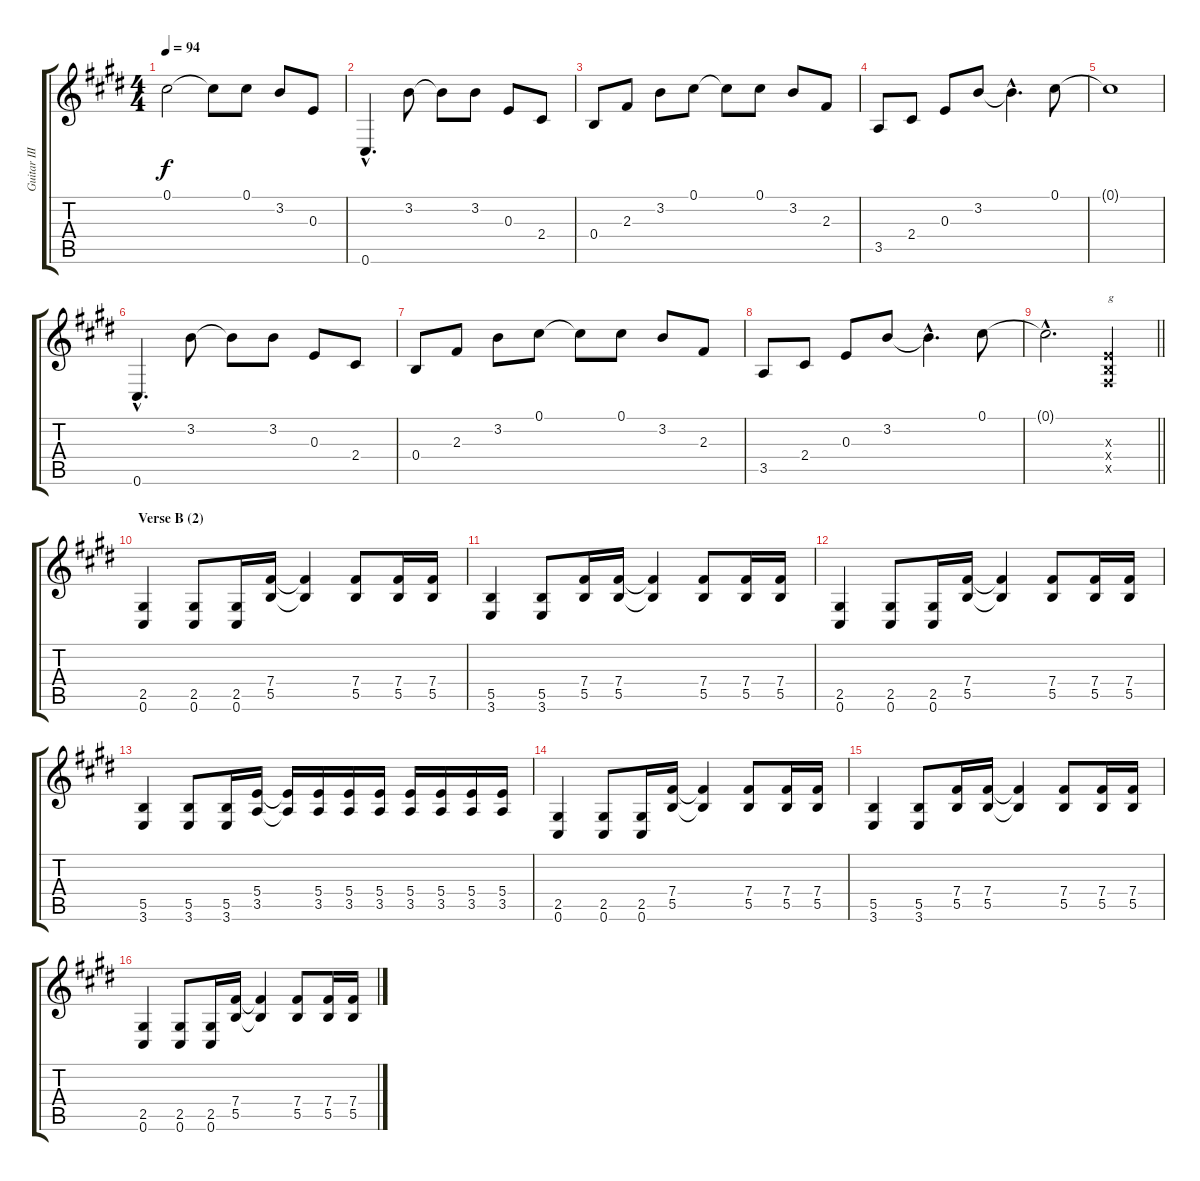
\track ("Guitar III" "Guitar III") {instrument distortionguitar}
\staff {score tabs}
\tuning (Db4 Ab3 E3 B2 Gb2 Db2) {hide}
\ts (4 4)
\tempo 94
\clef g2
\ks c#minor
0.1{t}.2{dy f} 0.1{t}.8 0.1.8 3.2.8 0.3.8 |
0.6{hac}.4{d} 3.2.8 3.2{t}.8 3.2.8 0.3.8 2.4.8 |
0.4.8 2.3.8 3.2.8 0.1.8 0.1{t}.8 0.1.8 3.2.8 2.3.8 |
3.5.8 2.4.8 0.3.8 3.2.8 3.2{hac t}.4{d} 0.1.8 |
0.1{t}.1 |
0.6{hac}.4{d} 3.2.8 3.2{t}.8 3.2.8 0.3.8 2.4.8 |
0.4.8 2.3.8 3.2.8 0.1.8 0.1{t}.8 0.1.8 3.2.8 2.3.8 |
3.5.8 2.4.8 0.3.8 3.2.8 3.2{hac t}.4{d} 0.1.8 |
\barLineRight lightlight
0.1{hac t}.2{d} (0.3{x} 0.4{x} 0.5{x}).4{txt "g"} |
\section ("" "Verse B (2)")
(2.5 0.6).4 (2.5 0.6).8 (2.5 0.6).16 (7.4 5.5).16 (7.4{t} 5.5{t}).4 (7.4 5.5).8 (7.4 5.5).16 (7.4 5.5).16 |
(5.5 3.6).4 (5.5 3.6).8 (7.4 5.5).16 (7.4 5.5).16 (7.4{t} 5.5{t}).4 (7.4 5.5).8 (7.4 5.5).16 (7.4 5.5).16 |
(2.5 0.6).4 (2.5 0.6).8 (2.5 0.6).16 (7.4 5.5).16 (7.4{t} 5.5{t}).4 (7.4 5.5).8 (7.4 5.5).16 (7.4 5.5).16 |
(5.5 3.6).4 (5.5 3.6).8 (5.5 3.6).16 (5.4 3.5).16 (5.4{t} 3.5{t}).16 (5.4 3.5).16 (5.4 3.5).16 (5.4 3.5).16 (5.4 3.5).16 (5.4 3.5).16 (5.4 3.5).16 (5.4 3.5).16 |
(2.5 0.6).4 (2.5 0.6).8 (2.5 0.6).16 (7.4 5.5).16 (7.4{t} 5.5{t}).4 (7.4 5.5).8 (7.4 5.5).16 (7.4 5.5).16 |
(5.5 3.6).4 (5.5 3.6).8 (7.4 5.5).16 (7.4 5.5).16 (7.4{t} 5.5{t}).4 (7.4 5.5).8 (7.4 5.5).16 (7.4 5.5).16 |
(2.5 0.6).4 (2.5 0.6).8 (2.5 0.6).16 (7.4 5.5).16 (7.4{t} 5.5{t}).4 (7.4 5.5).8 (7.4 5.5).16 (7.4 5.5).16
